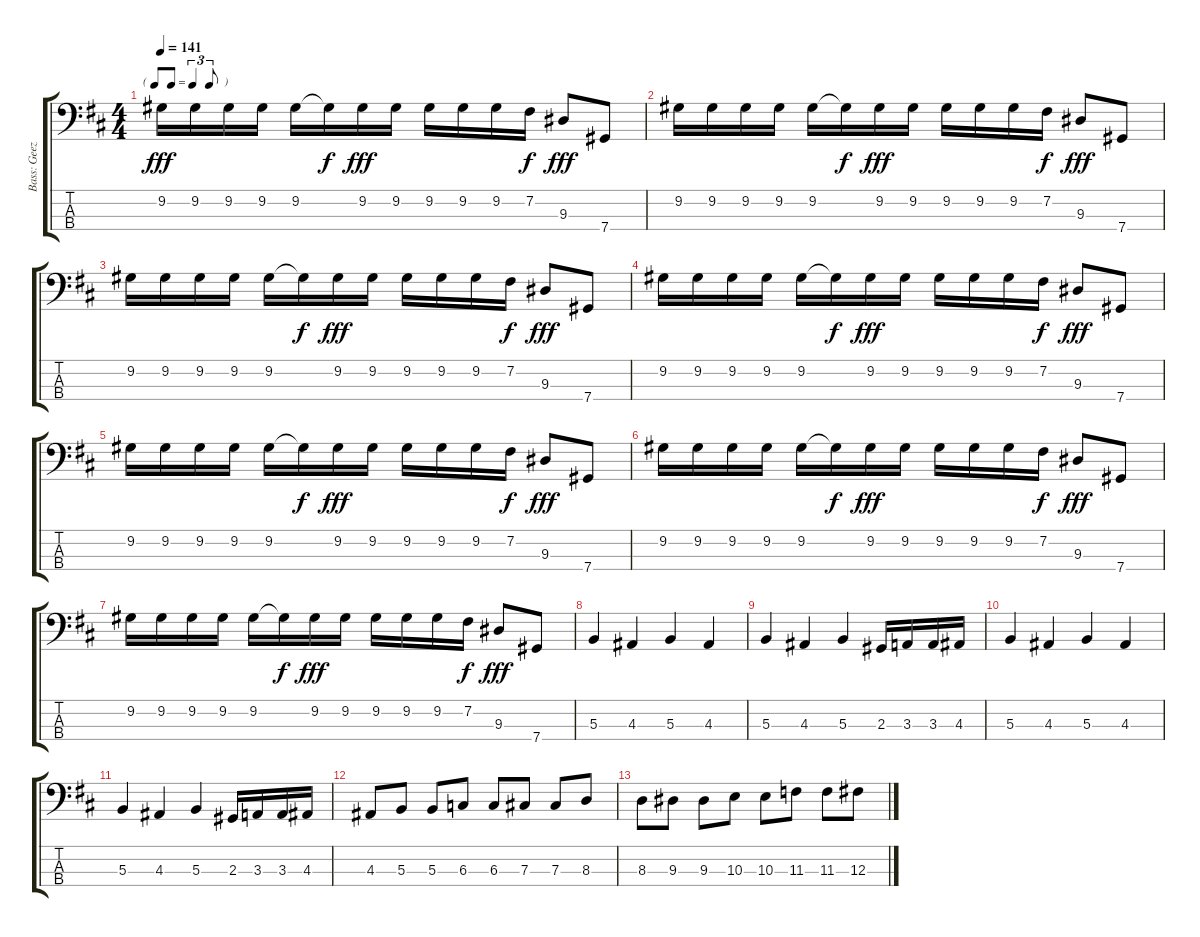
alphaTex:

\track ("Bass: Geezer" "Bass: Geez") {instrument electricbassfinger}
\staff {score tabs}
\tuning (E2 B1 Gb1 Db1) {hide}
\ts (4 4)
\tf triplet8th
\tempo 141
\clef f4
\ks d
9.2.16{dy fff} 9.2.16 9.2.16 9.2.16 9.2.16 9.2{t}.16{dy f} 9.2.16{dy fff} 9.2.16 9.2.16 9.2.16 9.2.16 7.2.16{dy f} 9.3.8{dy fff} 7.4.8 |
9.2.16 9.2.16 9.2.16 9.2.16 9.2.16 9.2{t}.16{dy f} 9.2.16{dy fff} 9.2.16 9.2.16 9.2.16 9.2.16 7.2.16{dy f} 9.3.8{dy fff} 7.4.8 |
9.2.16 9.2.16 9.2.16 9.2.16 9.2.16 9.2{t}.16{dy f} 9.2.16{dy fff} 9.2.16 9.2.16 9.2.16 9.2.16 7.2.16{dy f} 9.3.8{dy fff} 7.4.8 |
9.2.16 9.2.16 9.2.16 9.2.16 9.2.16 9.2{t}.16{dy f} 9.2.16{dy fff} 9.2.16 9.2.16 9.2.16 9.2.16 7.2.16{dy f} 9.3.8{dy fff} 7.4.8 |
9.2.16 9.2.16 9.2.16 9.2.16 9.2.16 9.2{t}.16{dy f} 9.2.16{dy fff} 9.2.16 9.2.16 9.2.16 9.2.16 7.2.16{dy f} 9.3.8{dy fff} 7.4.8 |
9.2.16 9.2.16 9.2.16 9.2.16 9.2.16 9.2{t}.16{dy f} 9.2.16{dy fff} 9.2.16 9.2.16 9.2.16 9.2.16 7.2.16{dy f} 9.3.8{dy fff} 7.4.8 |
9.2.16 9.2.16 9.2.16 9.2.16 9.2.16 9.2{t}.16{dy f} 9.2.16{dy fff} 9.2.16 9.2.16 9.2.16 9.2.16 7.2.16{dy f} 9.3.8{dy fff} 7.4.8 |
5.3.4 4.3.4 5.3.4 4.3.4 |
5.3.4 4.3.4 5.3.4 2.3.16 3.3.16 3.3.16 4.3.16 |
5.3.4 4.3.4 5.3.4 4.3.4 |
5.3.4 4.3.4 5.3.4 2.3.16 3.3.16 3.3.16 4.3.16 |
4.3.8 5.3.8 5.3.8 6.3.8 6.3.8 7.3.8 7.3.8 8.3.8 |
8.3.8 9.3.8 9.3.8 10.3.8 10.3.8 11.3.8 11.3.8 12.3.8
